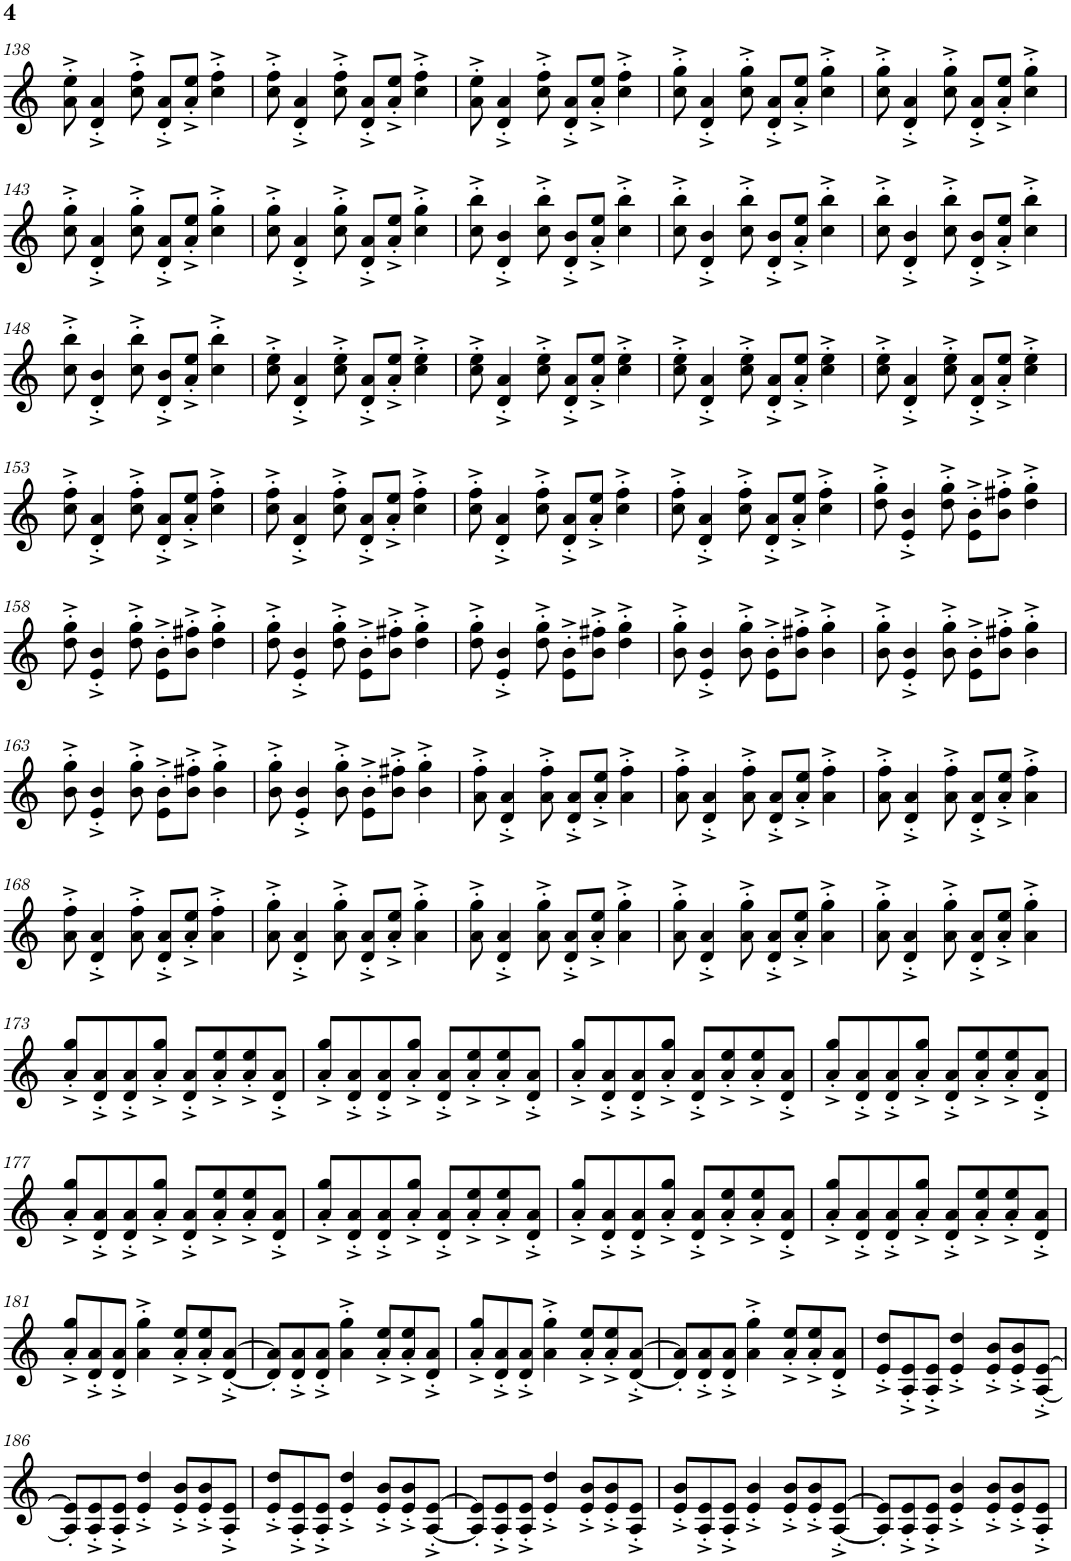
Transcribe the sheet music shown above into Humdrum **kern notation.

**kern
*part1
*staff1
*I"Violino
*I'Vno.
!!LO:PB:g=z
*clefG2
*k[]
*M4/4
=138
8a\'^ 8ee\'^
4d/'^ 4a/'^
8cc\'^ 8ff\'^
8d/'^ 8a/'^L
8a/'^ 8ee/'^J
4cc\'^ 4ff\'^
=139
8cc\'^ 8ff\'^
4d/'^ 4a/'^
8cc\'^ 8ff\'^
8d/'^ 8a/'^L
8a/'^ 8ee/'^J
4cc\'^ 4ff\'^
=140
8a\'^ 8ee\'^
4d/'^ 4a/'^
8cc\'^ 8ff\'^
8d/'^ 8a/'^L
8a/'^ 8ee/'^J
4cc\'^ 4ff\'^
=141
8cc\'^ 8gg\'^
4d/'^ 4a/'^
8cc\'^ 8gg\'^
8d/'^ 8a/'^L
8a/'^ 8ee/'^J
4cc\'^ 4gg\'^
=142
8cc\'^ 8gg\'^
4d/'^ 4a/'^
8cc\'^ 8gg\'^
8d/'^ 8a/'^L
8a/'^ 8ee/'^J
4cc\'^ 4gg\'^
!!LO:LB:g=z
=143
8cc\'^ 8gg\'^
4d/'^ 4a/'^
8cc\'^ 8gg\'^
8d/'^ 8a/'^L
8a/'^ 8ee/'^J
4cc\'^ 4gg\'^
=144
8cc\'^ 8gg\'^
4d/'^ 4a/'^
8cc\'^ 8gg\'^
8d/'^ 8a/'^L
8a/'^ 8ee/'^J
4cc\'^ 4gg\'^
=145
8cc\'^ 8bb\'^
4d/'^ 4b/'^
8cc\'^ 8bb\'^
8d/'^ 8b/'^L
8a/'^ 8ee/'^J
4cc\'^ 4bb\'^
=146
8cc\'^ 8bb\'^
4d/'^ 4b/'^
8cc\'^ 8bb\'^
8d/'^ 8b/'^L
8a/'^ 8ee/'^J
4cc\'^ 4bb\'^
=147
8cc\'^ 8bb\'^
4d/'^ 4b/'^
8cc\'^ 8bb\'^
8d/'^ 8b/'^L
8a/'^ 8ee/'^J
4cc\'^ 4bb\'^
!!LO:LB:g=z
=148
8cc\'^ 8bb\'^
4d/'^ 4b/'^
8cc\'^ 8bb\'^
8d/'^ 8b/'^L
8a/'^ 8ee/'^J
4cc\'^ 4bb\'^
=149
8cc\'^ 8ee\'^
4d/'^ 4a/'^
8cc\'^ 8ee\'^
8d/'^ 8a/'^L
8a/'^ 8ee/'^J
4cc\'^ 4ee\'^
=150
8cc\'^ 8ee\'^
4d/'^ 4a/'^
8cc\'^ 8ee\'^
8d/'^ 8a/'^L
8a/'^ 8ee/'^J
4cc\'^ 4ee\'^
=151
8cc\'^ 8ee\'^
4d/'^ 4a/'^
8cc\'^ 8ee\'^
8d/'^ 8a/'^L
8a/'^ 8ee/'^J
4cc\'^ 4ee\'^
=152
8cc\'^ 8ee\'^
4d/'^ 4a/'^
8cc\'^ 8ee\'^
8d/'^ 8a/'^L
8a/'^ 8ee/'^J
4cc\'^ 4ee\'^
!!LO:LB:g=z
=153
8cc\'^ 8ff\'^
4d/'^ 4a/'^
8cc\'^ 8ff\'^
8d/'^ 8a/'^L
8a/'^ 8ee/'^J
4cc\'^ 4ff\'^
=154
8cc\'^ 8ff\'^
4d/'^ 4a/'^
8cc\'^ 8ff\'^
8d/'^ 8a/'^L
8a/'^ 8ee/'^J
4cc\'^ 4ff\'^
=155
8cc\'^ 8ff\'^
4d/'^ 4a/'^
8cc\'^ 8ff\'^
8d/'^ 8a/'^L
8a/'^ 8ee/'^J
4cc\'^ 4ff\'^
=156
8cc\'^ 8ff\'^
4d/'^ 4a/'^
8cc\'^ 8ff\'^
8d/'^ 8a/'^L
8a/'^ 8ee/'^J
4cc\'^ 4ff\'^
=157
8dd\'^ 8gg\'^
4e/'^ 4b/'^
8dd\'^ 8gg\'^
8e\'^ 8b\'^L
8b\'^ 8ff#X\'^J
4dd\'^ 4gg\'^
!!LO:LB:g=z
=158
8dd\'^ 8gg\'^
4e/'^ 4b/'^
8dd\'^ 8gg\'^
8e\'^ 8b\'^L
8b\'^ 8ff#X\'^J
4dd\'^ 4gg\'^
=159
8dd\'^ 8gg\'^
4e/'^ 4b/'^
8dd\'^ 8gg\'^
8e\'^ 8b\'^L
8b\'^ 8ff#X\'^J
4dd\'^ 4gg\'^
=160
8dd\'^ 8gg\'^
4e/'^ 4b/'^
8dd\'^ 8gg\'^
8e\'^ 8b\'^L
8b\'^ 8ff#X\'^J
4dd\'^ 4gg\'^
=161
8b\'^ 8gg\'^
4e/'^ 4b/'^
8b\'^ 8gg\'^
8e\'^ 8b\'^L
8b\'^ 8ff#X\'^J
4b\'^ 4gg\'^
=162
8b\'^ 8gg\'^
4e/'^ 4b/'^
8b\'^ 8gg\'^
8e\'^ 8b\'^L
8b\'^ 8ff#X\'^J
4b\'^ 4gg\'^
!!LO:LB:g=z
=163
8b\'^ 8gg\'^
4e/'^ 4b/'^
8b\'^ 8gg\'^
8e\'^ 8b\'^L
8b\'^ 8ff#X\'^J
4b\'^ 4gg\'^
=164
8b\'^ 8gg\'^
4e/'^ 4b/'^
8b\'^ 8gg\'^
8e\'^ 8b\'^L
8b\'^ 8ff#X\'^J
4b\'^ 4gg\'^
=165
8a\'^ 8ff\'^
4d/'^ 4a/'^
8a\'^ 8ff\'^
8d/'^ 8a/'^L
8a/'^ 8ee/'^J
4a\'^ 4ff\'^
=166
8a\'^ 8ff\'^
4d/'^ 4a/'^
8a\'^ 8ff\'^
8d/'^ 8a/'^L
8a/'^ 8ee/'^J
4a\'^ 4ff\'^
=167
8a\'^ 8ff\'^
4d/'^ 4a/'^
8a\'^ 8ff\'^
8d/'^ 8a/'^L
8a/'^ 8ee/'^J
4a\'^ 4ff\'^
!!LO:LB:g=z
=168
8a\'^ 8ff\'^
4d/'^ 4a/'^
8a\'^ 8ff\'^
8d/'^ 8a/'^L
8a/'^ 8ee/'^J
4a\'^ 4ff\'^
=169
8a\'^ 8gg\'^
4d/'^ 4a/'^
8a\'^ 8gg\'^
8d/'^ 8a/'^L
8a/'^ 8ee/'^J
4a\'^ 4gg\'^
=170
8a\'^ 8gg\'^
4d/'^ 4a/'^
8a\'^ 8gg\'^
8d/'^ 8a/'^L
8a/'^ 8ee/'^J
4a\'^ 4gg\'^
=171
8a\'^ 8gg\'^
4d/'^ 4a/'^
8a\'^ 8gg\'^
8d/'^ 8a/'^L
8a/'^ 8ee/'^J
4a\'^ 4gg\'^
=172
8a\'^ 8gg\'^
4d/'^ 4a/'^
8a\'^ 8gg\'^
8d/'^ 8a/'^L
8a/'^ 8ee/'^J
4a\'^ 4gg\'^
!!LO:LB:g=z
=173
8a/'^ 8gg/'^L
8d/'^ 8a/'^
8d/'^ 8a/'^
8a/'^ 8gg/'^J
8d/'^ 8a/'^L
8a/'^ 8ee/'^
8a/'^ 8ee/'^
8d/'^ 8a/'^J
=174
8a/'^ 8gg/'^L
8d/'^ 8a/'^
8d/'^ 8a/'^
8a/'^ 8gg/'^J
8d/'^ 8a/'^L
8a/'^ 8ee/'^
8a/'^ 8ee/'^
8d/'^ 8a/'^J
=175
8a/'^ 8gg/'^L
8d/'^ 8a/'^
8d/'^ 8a/'^
8a/'^ 8gg/'^J
8d/'^ 8a/'^L
8a/'^ 8ee/'^
8a/'^ 8ee/'^
8d/'^ 8a/'^J
=176
8a/'^ 8gg/'^L
8d/'^ 8a/'^
8d/'^ 8a/'^
8a/'^ 8gg/'^J
8d/'^ 8a/'^L
8a/'^ 8ee/'^
8a/'^ 8ee/'^
8d/'^ 8a/'^J
!!LO:LB:g=z
=177
8a/'^ 8gg/'^L
8d/'^ 8a/'^
8d/'^ 8a/'^
8a/'^ 8gg/'^J
8d/'^ 8a/'^L
8a/'^ 8ee/'^
8a/'^ 8ee/'^
8d/'^ 8a/'^J
=178
8a/'^ 8gg/'^L
8d/'^ 8a/'^
8d/'^ 8a/'^
8a/'^ 8gg/'^J
8d/'^ 8a/'^L
8a/'^ 8ee/'^
8a/'^ 8ee/'^
8d/'^ 8a/'^J
=179
8a/'^ 8gg/'^L
8d/'^ 8a/'^
8d/'^ 8a/'^
8a/'^ 8gg/'^J
8d/'^ 8a/'^L
8a/'^ 8ee/'^
8a/'^ 8ee/'^
8d/'^ 8a/'^J
=180
8a/'^ 8gg/'^L
8d/'^ 8a/'^
8d/'^ 8a/'^
8a/'^ 8gg/'^J
8d/'^ 8a/'^L
8a/'^ 8ee/'^
8a/'^ 8ee/'^
8d/'^ 8a/'^J
!!LO:LB:g=z
=181
8a/'^ 8gg/'^L
8d/'^ 8a/'^
8d/'^ 8a/'^J
4a\'^ 4gg\'^
8a/'^ 8ee/'^L
8a/'^ 8ee/'^
[8d/'^ [8a/'^J
=182
8d/]' 8a/]'L
8d/'^ 8a/'^
8d/'^ 8a/'^J
4a\'^ 4gg\'^
8a/'^ 8ee/'^L
8a/'^ 8ee/'^
8d/'^ 8a/'^J
=183
8a/'^ 8gg/'^L
8d/'^ 8a/'^
8d/'^ 8a/'^J
4a\'^ 4gg\'^
8a/'^ 8ee/'^L
8a/'^ 8ee/'^
[8d/'^ [8a/'^J
=184
8d/]' 8a/]'L
8d/'^ 8a/'^
8d/'^ 8a/'^J
4a\'^ 4gg\'^
8a/'^ 8ee/'^L
8a/'^ 8ee/'^
8d/'^ 8a/'^J
=185
8e/'^ 8dd/'^L
8A/'^ 8e/'^
8A/'^ 8e/'^J
4e/'^ 4dd/'^
8e/'^ 8b/'^L
8e/'^ 8b/'^
[8A/'^ [8e/'^J
!!LO:LB:g=z
=186
8A/]' 8e/]'L
8A/'^ 8e/'^
8A/'^ 8e/'^J
4e/'^ 4dd/'^
8e/'^ 8b/'^L
8e/'^ 8b/'^
8A/'^ 8e/'^J
=187
8e/'^ 8dd/'^L
8A/'^ 8e/'^
8A/'^ 8e/'^J
4e/'^ 4dd/'^
8e/'^ 8b/'^L
8e/'^ 8b/'^
[8A/'^ [8e/'^J
=188
8A/]' 8e/]'L
8A/'^ 8e/'^
8A/'^ 8e/'^J
4e/'^ 4dd/'^
8e/'^ 8b/'^L
8e/'^ 8b/'^
8A/'^ 8e/'^J
=189
8e/'^ 8b/'^L
8A/'^ 8e/'^
8A/'^ 8e/'^J
4e/'^ 4b/'^
8e/'^ 8b/'^L
8e/'^ 8b/'^
[8A/'^ [8e/'^J
=190
8A/]' 8e/]'L
8A/'^ 8e/'^
8A/'^ 8e/'^J
4e/'^ 4b/'^
8e/'^ 8b/'^L
8e/'^ 8b/'^
8A/'^ 8e/'^J
=
*-
